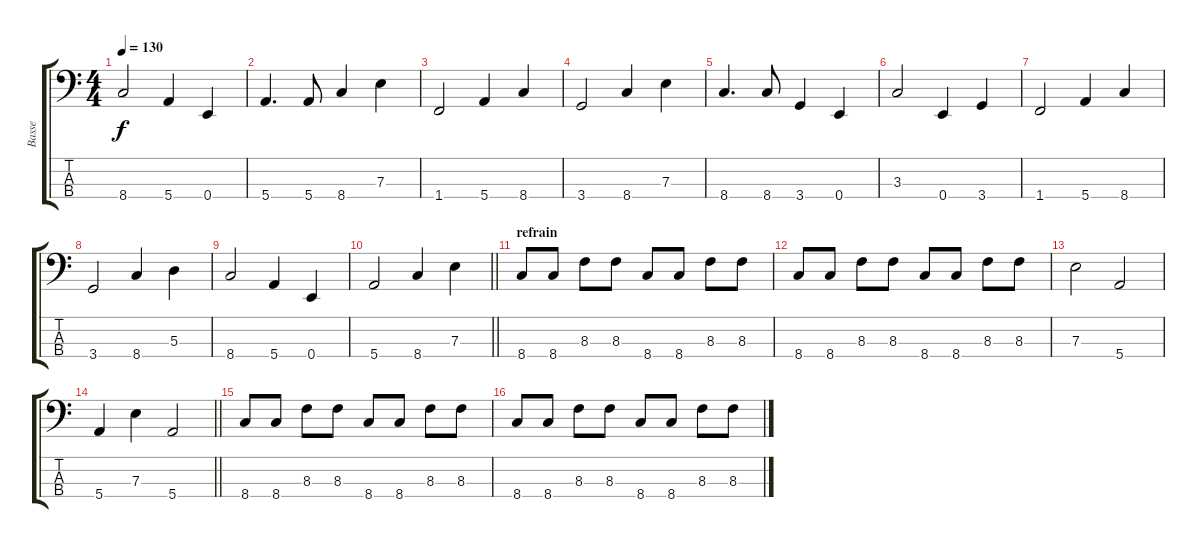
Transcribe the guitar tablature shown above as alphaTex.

\track ("Basse" "Basse") {instrument electricbasspick}
\staff {score tabs}
\tuning (G2 D2 A1 E1) {hide}
\ts (4 4)
\tempo 130
\clef f4
\ks c
8.4.2{dy f} 5.4.4 0.4.4 |
5.4.4{d} 5.4.8 8.4.4 7.3.4 |
1.4.2 5.4.4 8.4.4 |
3.4.2 8.4.4 7.3.4 |
8.4.4{d} 8.4.8 3.4.4 0.4.4 |
3.3.2 0.4.4 3.4.4 |
1.4.2 5.4.4 8.4.4 |
3.4.2 8.4.4 5.3.4 |
8.4.2 5.4.4 0.4.4 |
\barLineRight lightlight
5.4.2 8.4.4 7.3.4 |
\section ("" "refrain")
8.4.8 8.4.8 8.3.8 8.3.8 8.4.8 8.4.8 8.3.8 8.3.8 |
8.4.8 8.4.8 8.3.8 8.3.8 8.4.8 8.4.8 8.3.8 8.3.8 |
7.3.2 5.4.2 |
\barLineRight lightlight
5.4.4 7.3.4 5.4.2 |
8.4.8 8.4.8 8.3.8 8.3.8 8.4.8 8.4.8 8.3.8 8.3.8 |
8.4.8 8.4.8 8.3.8 8.3.8 8.4.8 8.4.8 8.3.8 8.3.8
